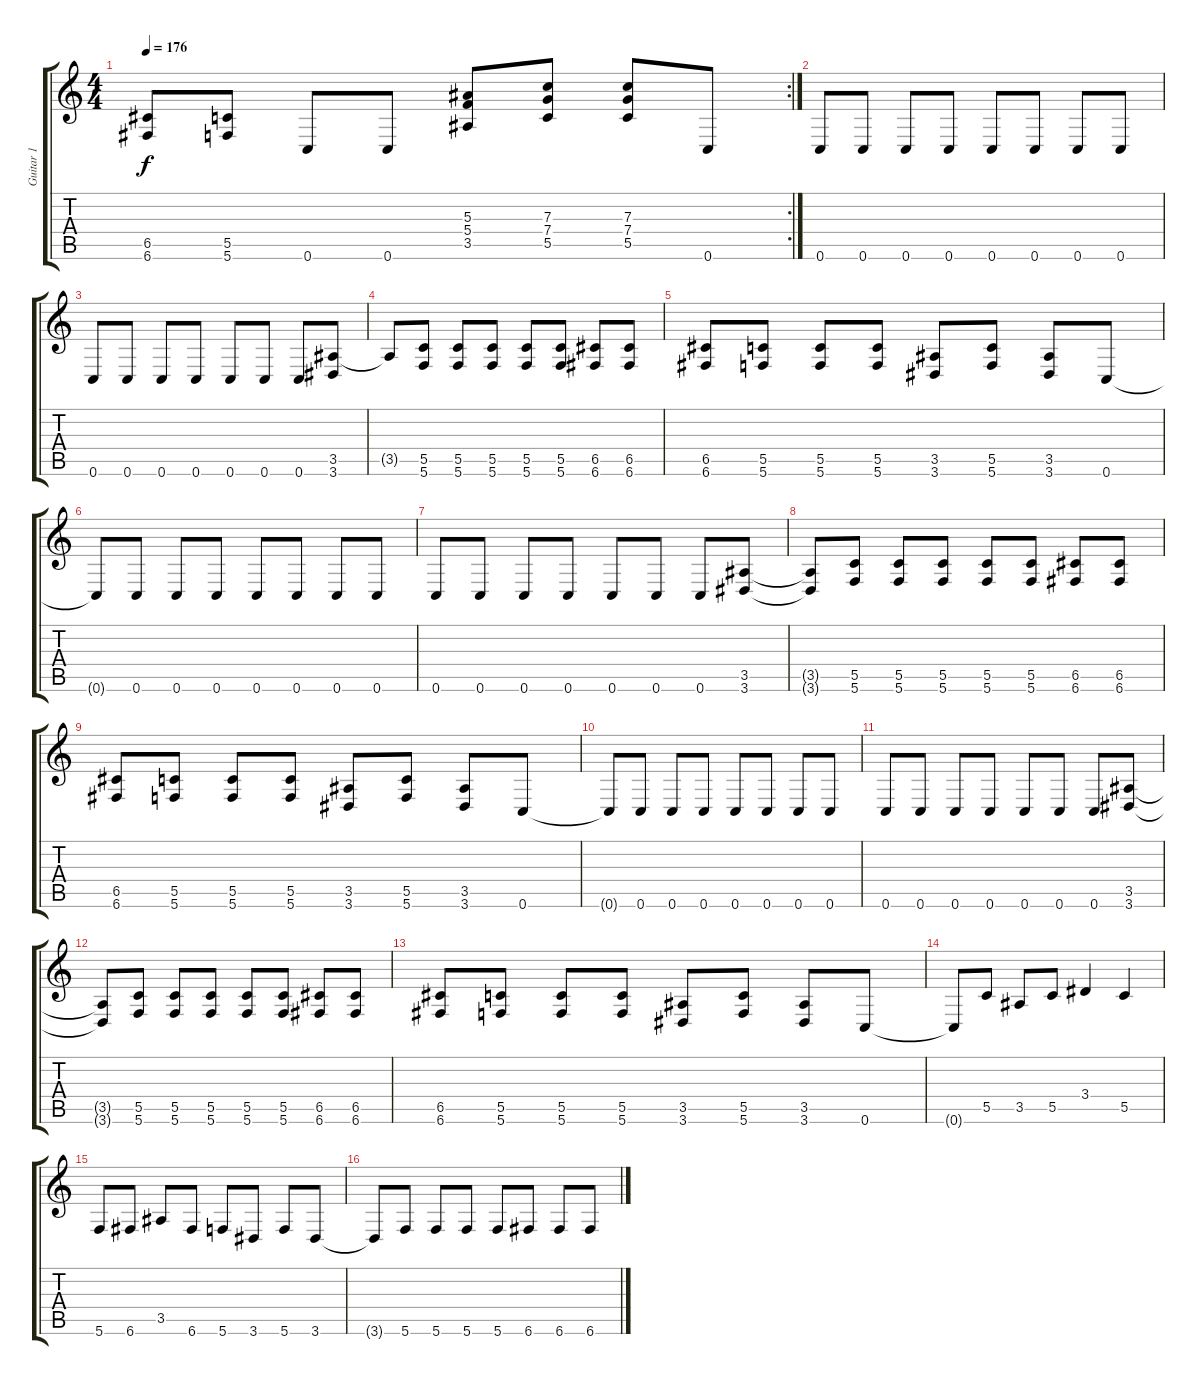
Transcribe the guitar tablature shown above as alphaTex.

\track ("Guitar 1" "Guitar 1") {instrument distortionguitar}
\staff {score tabs}
\tuning (D4 A3 F3 C3 G2 C2) {hide}
\rc 2
\ts (4 4)
\tempo 176
\clef g2
\ks c
(6.5 6.6).8{dy f} (5.5 5.6).8 0.6.8 0.6.8 (5.3 5.4 3.5).8 (7.3 7.4 5.5).8 (7.3 7.4 5.5).8 0.6.8 |
0.6.8{volume 12} 0.6.8 0.6.8 0.6.8 0.6.8 0.6.8 0.6.8 0.6.8 |
0.6.8 0.6.8 0.6.8 0.6.8 0.6.8 0.6.8 0.6.8 (3.5 3.6).8 |
3.5{t}.8 (5.5 5.6).8 (5.5 5.6).8 (5.5 5.6).8 (5.5 5.6).8 (5.5 5.6).8 (6.5 6.6).8 (6.5 6.6).8 |
(6.5 6.6).8 (5.5 5.6).8 (5.5 5.6).8 (5.5 5.6).8 (3.5 3.6).8 (5.5 5.6).8 (3.5 3.6).8 0.6.8 |
0.6{t}.8 0.6.8 0.6.8 0.6.8 0.6.8 0.6.8 0.6.8 0.6.8 |
0.6.8 0.6.8 0.6.8 0.6.8 0.6.8 0.6.8 0.6.8 (3.5 3.6).8 |
(3.5{t} 3.6{t}).8 (5.5 5.6).8 (5.5 5.6).8 (5.5 5.6).8 (5.5 5.6).8 (5.5 5.6).8 (6.5 6.6).8 (6.5 6.6).8 |
(6.5 6.6).8 (5.5 5.6).8 (5.5 5.6).8 (5.5 5.6).8 (3.5 3.6).8 (5.5 5.6).8 (3.5 3.6).8 0.6.8 |
0.6{t}.8 0.6.8 0.6.8 0.6.8 0.6.8 0.6.8 0.6.8 0.6.8 |
0.6.8 0.6.8 0.6.8 0.6.8 0.6.8 0.6.8 0.6.8 (3.5 3.6).8 |
(3.5{t} 3.6{t}).8 (5.5 5.6).8 (5.5 5.6).8 (5.5 5.6).8 (5.5 5.6).8 (5.5 5.6).8 (6.5 6.6).8 (6.5 6.6).8 |
(6.5 6.6).8 (5.5 5.6).8 (5.5 5.6).8 (5.5 5.6).8 (3.5 3.6).8 (5.5 5.6).8 (3.5 3.6).8 0.6.8 |
0.6{t}.8 5.5.8 3.5.8 5.5.8 3.4.4 5.5.4 |
5.6.8 6.6.8 3.5.8 6.6.8 5.6.8 3.6.8 5.6.8 3.6.8 |
3.6{t}.8 5.6.8 5.6.8 5.6.8 5.6.8 6.6.8 6.6.8 6.6.8
